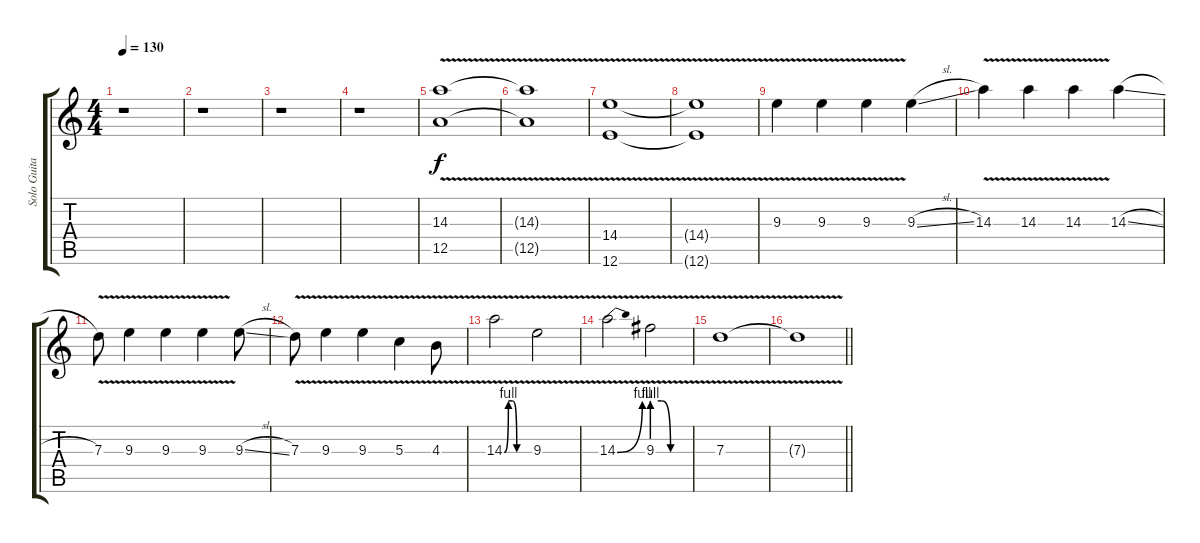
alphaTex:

\track ("Solo Guitar" "Solo Guita") {instrument overdrivenguitar}
\staff {score tabs}
\tuning (E4 B3 G3 D3 A2 E2) {hide}
\ts (4 4)
\tempo 130
\clef g2
\ks c
r.1{dy f} |
r.1 |
r.1 |
r.1 |
(14.3{v} 12.5).1 |
(14.3{t} 12.5{t}).1 |
(14.4{v} 12.6).1 |
(14.4{t} 12.6{t}).1 |
9.3{v}.4 9.3{v}.4 9.3{v}.4 9.3{sl}.4 |
14.3{v}.4 14.3{v}.4 14.3{v}.4 14.3{sl}.4 |
7.3{v}.8 9.3{v}.4 9.3{v}.4 9.3{v}.4 9.3{sl}.8 |
7.3{v}.8 9.3{v}.4 9.3{v}.4 5.3{v}.4 4.3{v}.8 |
14.3{be (custom 0 0 10 4 20 4 30 0 60 0) v}.2 9.3{v}.2 |
14.3{be (bend 0 0 60 4) v}.2 9.3{be (custom 0 4 15 4 30 0 60 0) v}.2 |
7.3{v}.1 |
\barLineRight lightlight
7.3{t}.1
